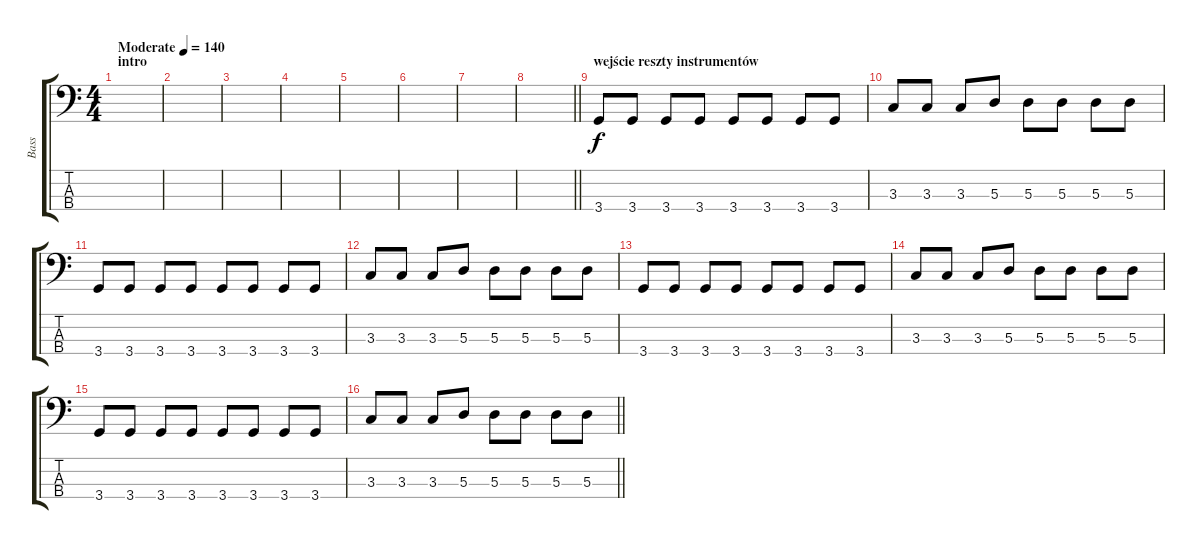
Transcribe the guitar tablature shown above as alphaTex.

\track ("Bass" "Bass") {instrument electricbassfinger}
\staff {score tabs}
\tuning (G2 D2 A1 E1) {hide}
\ts (4 4)
\section ("" "intro")
\tempo (140 "Moderate")
\clef f4
\ks c
|
|
|
|
|
|
|
\barLineRight lightlight
|
\section ("" "wejście reszty instrumentów")
3.4.8 3.4.8 3.4.8 3.4.8 3.4.8 3.4.8 3.4.8 3.4.8 |
3.3.8 3.3.8 3.3.8 5.3.8 5.3.8 5.3.8 5.3.8 5.3.8 |
3.4.8 3.4.8 3.4.8 3.4.8 3.4.8 3.4.8 3.4.8 3.4.8 |
3.3.8 3.3.8 3.3.8 5.3.8 5.3.8 5.3.8 5.3.8 5.3.8 |
3.4.8 3.4.8 3.4.8 3.4.8 3.4.8 3.4.8 3.4.8 3.4.8 |
3.3.8 3.3.8 3.3.8 5.3.8 5.3.8 5.3.8 5.3.8 5.3.8 |
3.4.8 3.4.8 3.4.8 3.4.8 3.4.8 3.4.8 3.4.8 3.4.8 |
\barLineRight lightlight
3.3.8 3.3.8 3.3.8 5.3.8 5.3.8 5.3.8 5.3.8 5.3.8
